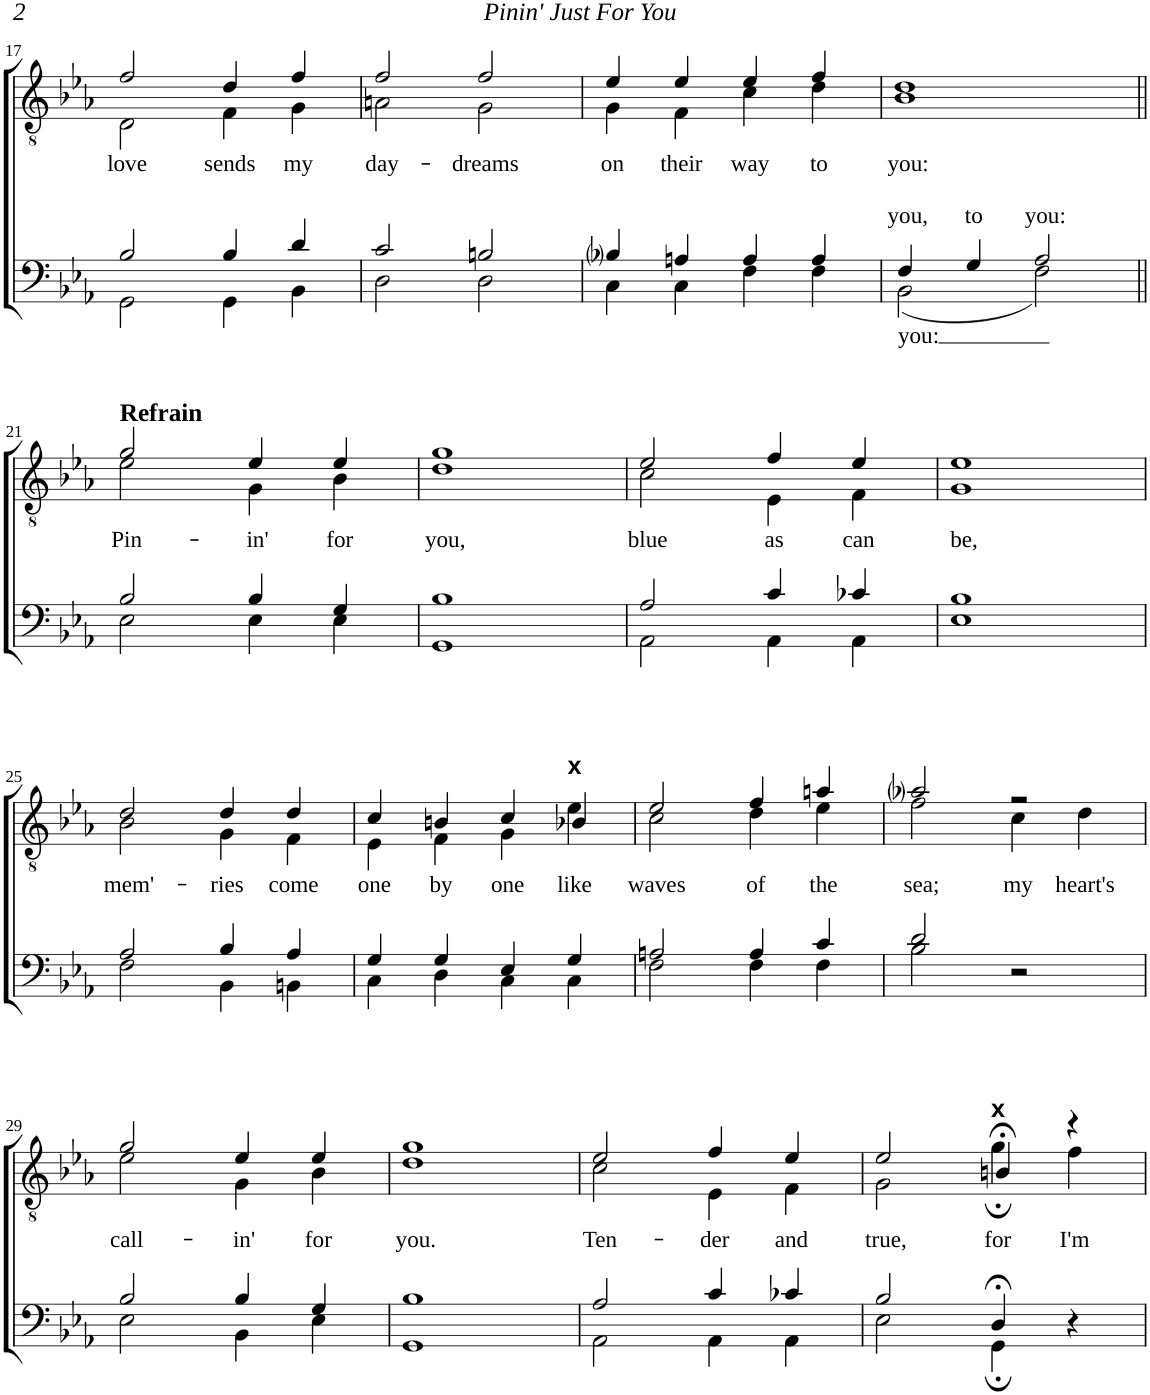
**kern	**text	**kern	**text
*part2	*part2	*part1	*part1
*staff2	*staff2	*staff1	*staff1
*I"Bari Bass	*	*I"Tenor Lead	*
!!LO:PB:g=z
*clefF4	*	*clefGv2	*
*k[b-e-a-]	*	*k[b-e-a-]	*
*M4/4	*	*M4/4	*
=17	=17	=17	=17
*^	*	*^	*
!	!	!	!	!	!LO:LY:b
2B-/	2GG\	.	2f/	2D\	love
!	!	!	!	!	!LO:LY:b
4B-/	4GG\	.	4d/	4F\	sends
!	!	!	!	!	!LO:LY:b
4d/	4BB-\	.	4f/	4G\	my
=18	=18	=18	=18	=18	=18
!	!	!	!	!	!LO:LY:b
2c/	2D\	.	2f/	2An\	day-
!	!	!	!	!	!LO:LY:b
2Bn/	2D\	.	2f/	2G\	-dreams
=19	=19	=19	=19	=19	=19
!	!	!	!	!	!LO:LY:b
4B-i/	4C\	.	4e-/	4G\	on
!	!	!	!	!	!LO:LY:b
4An/	4C\	.	4e-/	4F\	their
!	!	!	!	!	!LO:LY:b
4A/	4F\	.	4e-/	4c\	way
!	!	!	!	!	!LO:LY:b
4A/	4F\	.	4f/	4d\	to
=20	=20	=20	=20	=20	=20
!	!	!LO:LY:a	!	!	!
!	!	!LO:LY:b	!	!	!LO:LY:b
4F/	(2BB-\	you:	1d	1B-	you:
!	!	!LO:LY:a	!	!	!
4G/	.	to	.	.	.
!	!	!LO:LY:a	!	!	!
2A-/	2F\)	you:	.	.	.
!!LO:LB:g=z	!!
=21||	=21||	=21||	=21||	=21||	=21||
!	!	!	!LO:TX:a:B:t=Refrain	!	!
!	!	!	!	!	!LO:LY:b
2B-/	2E-\	.	2g/	2e-\	Pin-
!	!	!	!	!	!LO:LY:b
4B-/	4E-\	.	4e-/	4G\	-in'
!	!	!	!	!	!LO:LY:b
4G/	4E-\	.	4e-/	4B-\	for
=22	=22	=22	=22	=22	=22
!	!	!	!	!	!LO:LY:b
1B-	1GG	.	1g	1d	you,
=23	=23	=23	=23	=23	=23
!	!	!	!	!	!LO:LY:b
2A-/	2AA-\	.	2e-/	2c\	blue
!	!	!	!	!	!LO:LY:b
4c/	4AA-\	.	4f/	4E-\	as
!	!	!	!	!	!LO:LY:b
4c-X/	4AA-\	.	4e-/	4F\	can
=24	=24	=24	=24	=24	=24
!	!	!	!	!	!LO:LY:b
1B-	1E-	.	1e-	1G	be,
!!LO:LB:g=z	!!
=25	=25	=25	=25	=25	=25
!	!	!	!	!	!LO:LY:b
2A-/	2F\	.	2d/	2B-\	mem'-
!	!	!	!	!	!LO:LY:b
4B-/	4BB-\	.	4d/	4G\	-ries
!	!	!	!	!	!LO:LY:b
4A-/	4BBn\	.	4d/	4F\	come
=26	=26	=26	=26	=26	=26
!	!	!	!	!	!LO:LY:b
4G/	4C\	.	4c/	4E-\	one
!	!	!	!	!	!LO:LY:b
4G/	4D\	.	4Bn/	4F\	by
!	!	!	!	!	!LO:LY:b
4E-/	4C\	.	4c/	4G\	one
!	!	!	!LO:TX:a:B:t=x	!	!
!	!	!	!	!	!LO:LY:b
4G/	4C\	.	4B-X/	4e-\	like
=27	=27	=27	=27	=27	=27
!	!	!	!	!	!LO:LY:b
2An/	2F\	.	2e-/	2c\	waves
!	!	!	!	!	!LO:LY:b
4A/	4F\	.	4f/	4d\	of
!	!	!	!	!	!LO:LY:b
4c/	4F\	.	4an/	4e-\	the
=28	=28	=28	=28	=28	=28
!	!	!	!	!	!LO:LY:b
2d/	2B-\	.	2a-i/	2f\	sea;
!	!	!	!	!	!LO:LY:b
2r	2ryy	.	2r	4c\	my
!	!	!	!	!	!LO:LY:b
.	.	.	.	4d\	heart's
!!LO:LB:g=z	!!
=29	=29	=29	=29	=29	=29
!	!	!	!	!	!LO:LY:b
2B-/	2E-\	.	2g/	2e-\	call-
!	!	!	!	!	!LO:LY:b
4B-/	4BB-\	.	4e-/	4G\	-in'
!	!	!	!	!	!LO:LY:b
4G/	4E-\	.	4e-/	4B-\	for
=30	=30	=30	=30	=30	=30
!	!	!	!	!	!LO:LY:b
1B-	1GG	.	1g	1d	you.
=31	=31	=31	=31	=31	=31
!	!	!	!	!	!LO:LY:b
2A-/	2AA-\	.	2e-/	2c\	Ten-
!	!	!	!	!	!LO:LY:b
4c/	4AA-\	.	4f/	4E-\	-der
!	!	!	!	!	!LO:LY:b
4c-X/	4AA-\	.	4e-/	4F\	and
=32	=32	=32	=32	=32	=32
!	!	!	!	!	!LO:LY:b
2B-/	2E-\	.	2e-/	2G\	true,
!	!	!	!LO:TX:a:B:t=x	!	!
!	!	!	!	!	!LO:LY:b
4D;</	4GG;\	.	4Bn;</	4g;\	for
!	!	!	!	!	!LO:LY:b
4r	4ryy	.	4r	4f\	I'm
*v	*v	*	*	*	*
*	*	*v	*v	*
=	=	=	=
*-	*-	*-	*-
